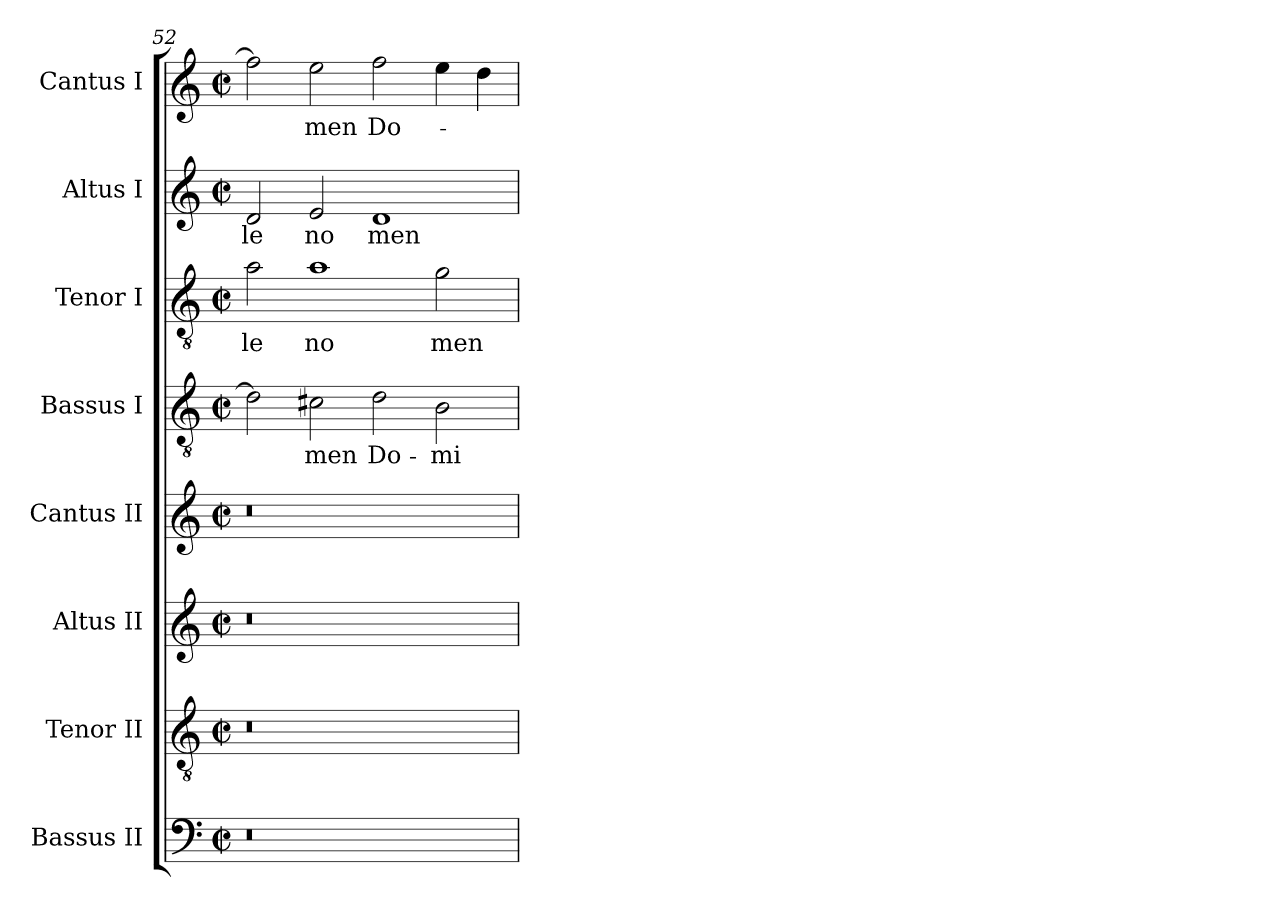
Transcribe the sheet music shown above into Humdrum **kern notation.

**kern	**kern	**kern	**kern	**kern	**text	**kern	**text	**kern	**text	**kern	**text
*part8	*part7	*part6	*part5	*part4	*part4	*part3	*part3	*part2	*part2	*part1	*part1
*staff8	*staff7	*staff6	*staff5	*staff4	*staff4	*staff3	*staff3	*staff2	*staff2	*staff1	*staff1
*I"Bassus II	*I"Tenor II	*I"Altus II	*I"Cantus II	*I"Bassus I	*	*I"Tenor I	*	*I"Altus I	*	*I"Cantus I	*
*clefF4	*clefGv2	*clefG2	*clefG2	*clefGv2	*	*clefGv2	*	*clefG2	*	*clefG2	*
*	*	*k[]	*	*	*	*	*	*k[]	*	*	*
*	*	*C:	*	*	*	*	*	*C:	*	*	*
*M2/2	*M2/2	*M2/2	*M2/2	*M2/2	*	*M2/2	*	*M2/2	*	*M2/2	*
*met(c|)	*met(c|)	*met(c|)	*met(c|)	*met(c|)	*	*met(c|)	*	*met(c|)	*	*met(c|)	*
=52	=52	=52	=52	=52	=52	=52	=52	=52	=52	=52	=52
!	!	!	!	!	!	!	!LO:LY:b:cj	!	!LO:LY:b:cj	!	!
0r	0r	0r	0r	2d\]	.	2a\	le	2d/	le	2ff\]	.
!	!	!	!	!	!LO:LY:b:cj	!	!LO:LY:b:cj	!	!LO:LY:b:cj	!	!LO:LY:b:cj
.	.	.	.	2c#X\	-men	1a	no	2e/	no	2ee\	-men
!	!	!	!	!	!LO:LY:b:cj	!	!	!	!LO:LY:b:cj	!	!LO:LY:b
.	.	.	.	2d\	Do-	.	.	1d	men	2ff\	Do-
!	!	!	!	!	!LO:LY:b:cj	!	!LO:LY:b:cj	!	!	!	!
.	.	.	.	2B\	-mi-	2g\	men	.	.	4ee\	.
.	.	.	.	.	.	.	.	.	.	4dd\	.
=	=	=	=	=	=	=	=	=	=	=	=
*-	*-	*-	*-	*-	*-	*-	*-	*-	*-	*-	*-
